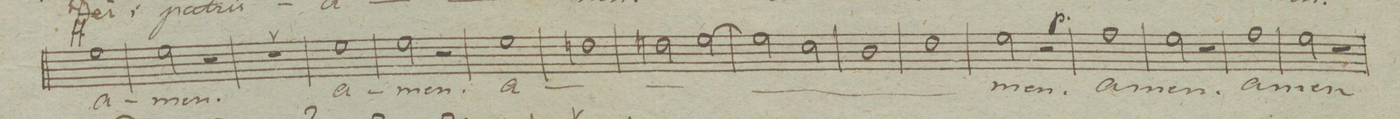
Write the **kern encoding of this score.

**kern	**text	**dynam
*I"Soprano Solo.	*	*
*clefC1	*	*
*k[]	*	*
*met(c)	*	*
*M4/4	*	*
1cc	-a-	ff
=142	=142	=142
2cc\	-men.	.
2r	.	.
=143	=143	=143
1r	.	.
=144	=144	=144
1cc	-a-	.
=145	=145	=145
2cc\	-men.	.
2r	.	.
=146	=146	=146
1cc	-a-	.
=147	=147	=147
1bn	.	.
=148	=148	=148
2bn\	.	.
[>2cc\	.	.
=149	=149	=149
2cc\]	.	.
2a\	.	.
=150	=150	=150
1g	.	.
=151	=151	=151
1b	.	.
=152	=152	=152
2cc\	-men.	.
2r	.	.
=153	=153	=153
1dd	a-	p
=154	=154	=154
2cc\	-men.	.
2r	.	.
=155	=155	=155
1dd	a-	.
=156	=156	=156
2cc\	-men	.
2r	.	.
=157	=157	=157
*-	*-	*-
